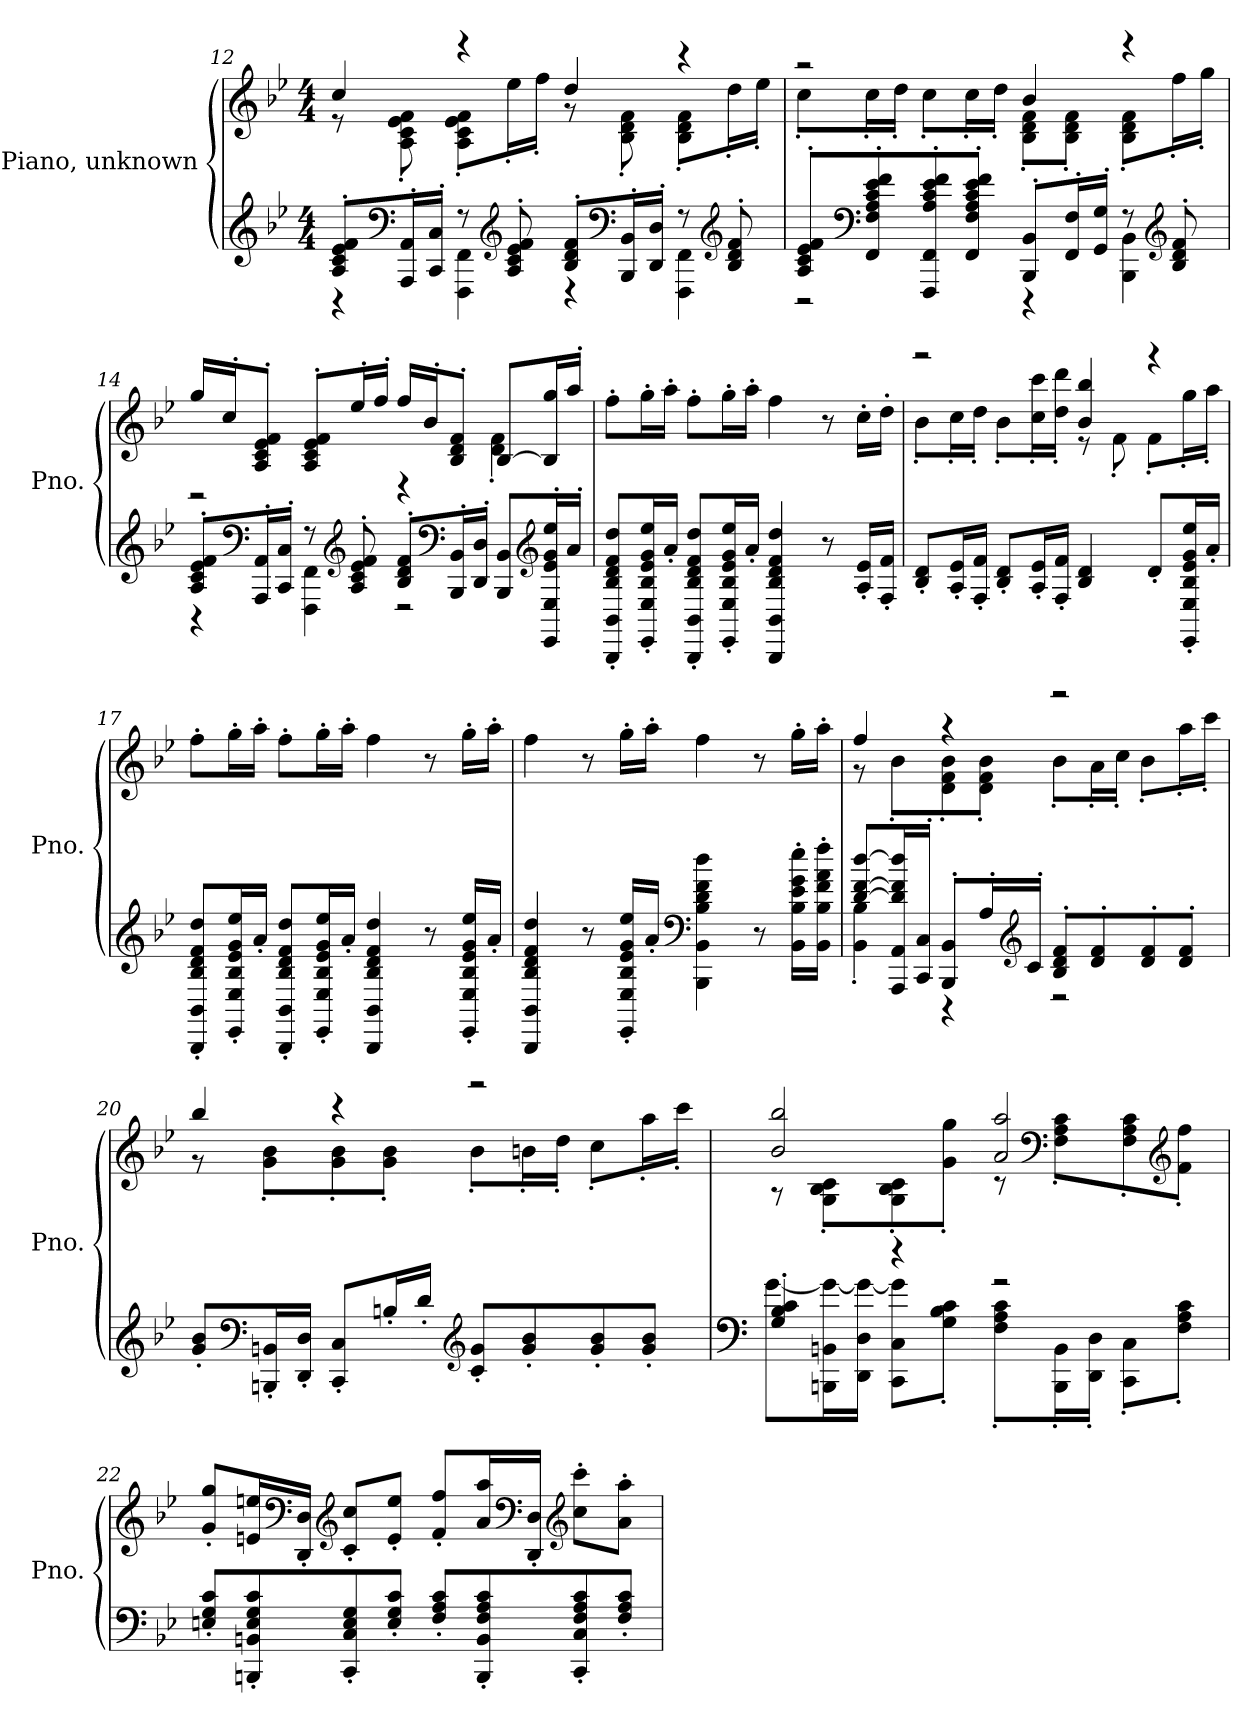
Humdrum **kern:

**kern	**kern
*part1	*part1
*staff2	*staff1
*I"Piano, unknown	*
*I'Pno.	*
*clefG2	*clefG2
*k[b-e-]	*k[b-e-]
*M4/4	*M4/4
=12	=12
*^	*^
8A/' 8c/' 8e-/' 8f/'L	4r	4cc/	8r
*clefF4	*	*	*
16AAA/' 16AA/'L	.	.	8A\' 8c\' 8e-\' 8f\'
16CC/' 16C/'JJ	.	.	.
8r	4FFF\ 4FF\	4r	8A\' 8c\' 8e-\' 8f\'L
*clefG2	*	*	*
8A/' 8c/' 8e-/' 8f/'	.	.	16ee-'\L
.	.	.	16ff'\JJ
8B-/' 8d/' 8f/'L	4r	4dd/	8r
*clefF4	*	*	*
16BBB-/' 16BB-/'L	.	.	8B-\' 8d\' 8f\'
16DD/' 16D/'JJ	.	.	.
8r	4FFF\ 4FF\	4r	8B-\' 8d\' 8f\'L
*clefG2	*	*	*
8B-/' 8d/' 8f/'	.	.	16dd'\L
.	.	.	16ee-'\JJ
!!LO:LB:g=z	!!
=13	=13	=13	=13
8A/' 8c/' 8e-/' 8f/'L	2r	2r	8cc'\L
*clefF4	*	*	*
8FF/' 8F/' 8A/' 8c/' 8e-/' 8f/'	.	.	16cc'\L
.	.	.	16dd'\JJ
8FFF/' 8FF/' 8A/' 8c/' 8e-/' 8f/'	.	.	8cc'\L
8FF/' 8F/' 8A/' 8c/' 8e-/' 8f/'J	.	.	16cc'\L
.	.	.	16dd'\JJ
8BBB-/' 8BB-/'L	4r	4b-/	8B-\' 8d\' 8f\'L
16FF/' 16F/'L	.	.	8B-\' 8d\' 8f\'J
16GG/' 16G/'JJ	.	.	.
8r	4BBB-\ 4BB-\	4r	8B-\' 8d\' 8f\'L
*clefG2	*	*	*
8B-/' 8d/' 8f/'	.	.	16ff'\L
.	.	.	16gg'\JJ
=14	=14	=14	=14
8A/' 8c/' 8e-/' 8f/'L	4r	16gg/LL	2r
.	.	16cc'/J	.
*clefF4	*	*	*
16AAA/' 16AA/'L	.	8A/' 8c/' 8e-/' 8f/'J	.
16CC/' 16C/'JJ	.	.	.
8r	4FFF\ 4FF\	8A/' 8c/' 8e-/' 8f/'L	.
*clefG2	*	*	*
8A/' 8c/' 8e-/' 8f/'	.	16ee-'/L	.
.	.	16ff'/JJ	.
8B-/' 8d/' 8f/'L	2r	16ff/LL	4r
.	.	16b-'/J	.
*clefF4	*	*	*
16BBB-/' 16BB-/'L	.	8B-/' 8d/' 8f/'J	.
16DD/' 16D/'JJ	.	.	.
8BBB-/ 8BB-/L	.	[8B-/L	4d\' 4f\'
*clefG2	*	*	*
16EE-/' 16E-/' 16e-/' 16g/' 16ee-/'L	.	16B-/] 16gg/L	.
16a'/JJ	.	16aa'/JJ	.
*v	*v	*	*
*	*v	*v
!!LO:PB:g=z
=15	=15
8BBB-/' 8BB-/' 8B-/' 8d/' 8f/' 8dd/'L	8ff'\L
16EE-/' 16E-/' 16B-/' 16e-/' 16g/' 16ee-/'L	16gg'\L
16a'/JJ	16aa'\JJ
8BBB-/' 8BB-/' 8B-/' 8d/' 8f/' 8dd/'L	8ff'\L
16EE-/' 16E-/' 16B-/' 16e-/' 16g/' 16ee-/'L	16gg'\L
16a'/JJ	16aa'\JJ
4BBB-/ 4BB-/ 4B-/ 4d/ 4f/ 4dd/	4ff\
8r	8r
16A/' 16e-/'LL	16cc'\LL
16F/' 16f/'JJ	16dd'\JJ
=16	=16
*	*^
8B-/' 8d/'L	2r	8b-'\L
16A/' 16e-/'L	.	16cc'\L
16F/' 16f/'JJ	.	16dd'\JJ
8B-/' 8d/'L	.	8b-'\L
16A/' 16e-/'L	.	16cc\' 16ccc\'L
16F/' 16f/'JJ	.	16dd\' 16ddd\'JJ
4B-/ 4d/	4b-/ 4bb-/	8r
.	.	8f'\
8d'/L	4r	8f'\L
16EE-/' 16E-/' 16B-/' 16e-/' 16g/' 16ee-/'L	.	16gg'\L
16a'/JJ	.	16aa'\JJ
*	*v	*v
=17	=17
8BBB-/' 8BB-/' 8B-/' 8d/' 8f/' 8dd/'L	8ff'\L
16EE-/' 16E-/' 16B-/' 16e-/' 16g/' 16ee-/'L	16gg'\L
16a'/JJ	16aa'\JJ
8BBB-/' 8BB-/' 8B-/' 8d/' 8f/' 8dd/'L	8ff'\L
16EE-/' 16E-/' 16B-/' 16e-/' 16g/' 16ee-/'L	16gg'\L
16a'/JJ	16aa'\JJ
4BBB-/ 4BB-/ 4B-/ 4d/ 4f/ 4dd/	4ff\
8r	8r
16EE-/' 16E-/' 16B-/' 16e-/' 16g/' 16ee-/'LL	16gg'\LL
16a'/JJ	16aa'\JJ
!!LO:LB:g=z
=18	=18
4BBB-/ 4BB-/ 4B-/ 4d/ 4f/ 4dd/	4ff\
8r	8r
16EE-/' 16E-/' 16B-/' 16e-/' 16g/' 16ee-/'LL	16gg'\LL
16a'/JJ	16aa'\JJ
*clefF4	*
4BBB-\ 4BB-\ 4B-\ 4d\ 4f\ 4dd\	4ff\
8r	8r
16BB-\' 16B-\' 16e-\' 16g\' 16ee-\'LL	16gg'\LL
16BB-\' 16B-\' 16f\' 16a\' 16ff\'JJ	16aa'\JJ
=19	=19
*^	*^
[8d/ [8f/ [8dd/L	4BB-\' 4B-\'	4ff/	8r
16AAA/ 16AA/ 16d/] 16f/] 16dd/]L	.	.	8b-'\L
16CC/' 16C/'JJ	.	.	.
8BBB-/' 8BB-/'L	4r	4r	8d\' 8f\' 8b-\'
16A'/L	.	.	8d\' 8f\' 8b-\'J
*clefG2	*	*	*
16c'/JJ	.	.	.
8B-/' 8d/' 8f/'L	2r	2r	8b-'\L
8d/' 8f/'	.	.	16a'\L
.	.	.	16cc'\JJ
8d/' 8f/'	.	.	8b-'\L
8d/' 8f/'J	.	.	16aa'\L
.	.	.	16ccc'\JJ
*v	*v	*	*
!!LO:LB:g=z	!!
=20	=20	=20
8g/' 8b-/'L	4bb-/	8r
*clefF4	*	*
16BBBn/' 16BBn/'L	.	8g\' 8b-\'L
16DD/' 16D/'JJ	.	.
8CC/' 8C/'L	4r	8g\' 8b-\'
16Bn'/L	.	8g\' 8b-\'J
16d'/JJ	.	.
*clefG2	*	*
8c/' 8g/'L	2r	8b-'\L
8g/' 8b-/'	.	16bn'\L
.	.	16dd'\JJ
8g/' 8b-/'	.	8cc'\L
8g/' 8b-/'J	.	16aa'\L
.	.	16ccc'\JJ
=21	=21	=21
*clefF4	*	*
*^	*	*
4G/' 4B-/' 4c/'	[8g\L	2b-/ 2bb-/	8r
.	16BBBn\ 16BBn\ 16g\_L	.	8G\' 8B-\' 8c\'L
.	16DD\ 16D\ 16g\_JJ	.	.
4r	8CC\ 8C\ 8g\]L	.	8G\' 8B-\' 8c\'
.	8G\' 8B-\' 8c\'J	.	8g\' 8gg\'J
2r	8F\' 8A\' 8c\'L	2a/ 2aa/	8r
*	*	*clefF4	*
.	16BBB\' 16BB\'L	.	8F\' 8A\' 8c\'L
.	16DD\' 16D\'JJ	.	.
.	8CC\' 8C\'L	.	8F\' 8A\' 8c\'
*	*	*clefG2	*
.	8F\' 8A\' 8c\'J	.	8f\' 8ff\'J
*v	*v	*	*
*	*v	*v
!!LO:LB:g=z
=22	=22
8En/' 8G/' 8c/'L	8g/' 8gg/'L
8BBBn/' 8BBn/' 8E/' 8G/' 8c/'	16en/ 16een/L
*	*clefF4
.	16DD/' 16D/'JJ
*	*clefG2
8CC/' 8C/' 8E/' 8G/'	8c/' 8cc/'L
8E/' 8G/' 8c/'J	8e/' 8ee/'J
8F/' 8A/' 8c/'L	8f/' 8ff/'L
8BBB/' 8BB/' 8F/' 8A/' 8c/'	16a/ 16aa/L
*	*clefF4
.	16DD/' 16D/'JJ
*	*clefG2
8CC/' 8C/' 8F/' 8A/' 8c/'	8cc\' 8ccc\'L
8F/' 8A/' 8c/'J	8a\' 8aa\'J
=	=
*-	*-
